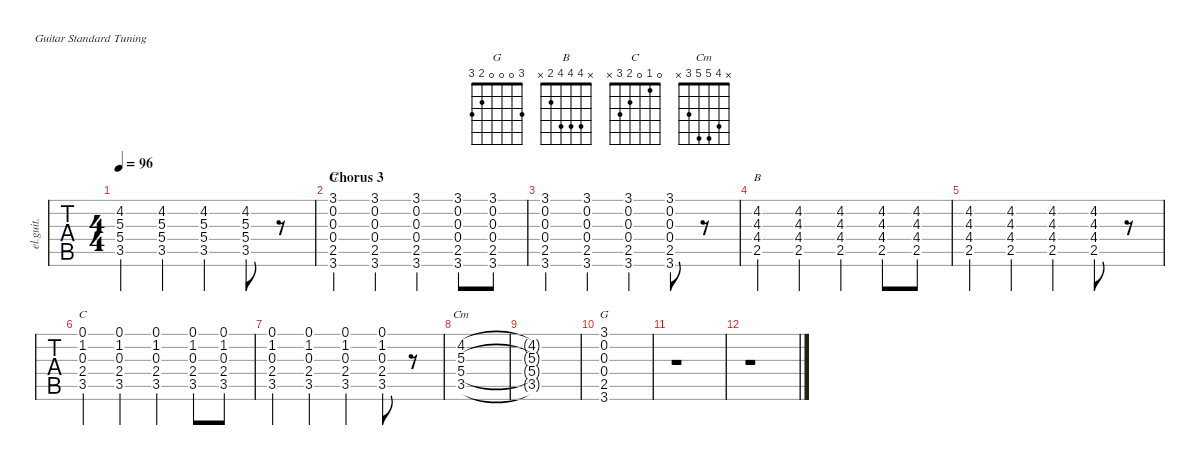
\defaultSystemsLayout 4
\hideDynamics
\bracketExtendMode nobrackets
\track ("Guitar L1" "el.guit.") {instrument electricguitarclean}
\staff {tabs}
\tuning (E4 B3 G3 D3 A2 E2)
\chord ("G" 3 0 0 0 2 3) {showfingering false}
\chord ("B" x 4 4 4 2 x) {showfingering false}
\chord ("C" 0 1 0 2 3 x) {showfingering false}
\chord ("Cm" x 4 5 5 3 x) {showfingering false}
\ts (4 4)
\tempo 96
\clef g2
\ks g
(3.5{acc forcenatural} 5.4{acc forcenatural} 5.3{acc forcenatural} 4.2{acc b}).4{dy mf} (3.5{acc forcenatural} 5.4{acc forcenatural} 5.3{acc forcenatural} 4.2{acc b}).4 (3.5{acc forcenatural} 5.4{acc forcenatural} 5.3{acc forcenatural} 4.2{acc b}).4 (3.5{acc forcenatural} 5.4{acc forcenatural} 5.3{acc forcenatural} 4.2{acc b}).8 r.8 |
\section ("" "Chorus 3")
(3.6{acc forcenatural} 2.5{acc forcenatural} 0.4{acc forcenatural} 0.3{acc forcenatural} 0.2{acc forcenatural} 3.1{acc forcenatural}).4{ch "G"} (3.6{acc forcenatural} 2.5{acc forcenatural} 0.4{acc forcenatural} 0.3{acc forcenatural} 0.2{acc forcenatural} 3.1{acc forcenatural}).4 (3.6{acc forcenatural} 2.5{acc forcenatural} 0.4{acc forcenatural} 0.3{acc forcenatural} 0.2{acc forcenatural} 3.1{acc forcenatural}).4 (3.6{acc forcenatural} 2.5{acc forcenatural} 0.4{acc forcenatural} 0.3{acc forcenatural} 0.2{acc forcenatural} 3.1{acc forcenatural}).8 (3.6{acc forcenatural} 2.5{acc forcenatural} 0.4{acc forcenatural} 0.3{acc forcenatural} 0.2{acc forcenatural} 3.1{acc forcenatural}).8 |
(3.6{acc forcenatural} 2.5{acc forcenatural} 0.4{acc forcenatural} 0.3{acc forcenatural} 0.2{acc forcenatural} 3.1{acc forcenatural}).4 (3.6{acc forcenatural} 2.5{acc forcenatural} 0.4{acc forcenatural} 0.3{acc forcenatural} 0.2{acc forcenatural} 3.1{acc forcenatural}).4 (3.6{acc forcenatural} 2.5{acc forcenatural} 0.4{acc forcenatural} 0.3{acc forcenatural} 0.2{acc forcenatural} 3.1{acc forcenatural}).4 (3.6{acc forcenatural} 2.5{acc forcenatural} 0.4{acc forcenatural} 0.3{acc forcenatural} 0.2{acc forcenatural} 3.1{acc forcenatural}).8 r.8 |
(2.5{acc forcenatural} 4.4{acc #} 4.3{acc forcenatural} 4.2{acc #}).4{ch "B"} (2.5{acc forcenatural} 4.4{acc #} 4.3{acc forcenatural} 4.2{acc #}).4 (2.5{acc forcenatural} 4.4{acc #} 4.3{acc forcenatural} 4.2{acc #}).4 (2.5{acc forcenatural} 4.4{acc #} 4.3{acc forcenatural} 4.2{acc #}).8 (2.5{acc forcenatural} 4.4{acc #} 4.3{acc forcenatural} 4.2{acc #}).8 |
(2.5{acc forcenatural} 4.4{acc #} 4.3{acc forcenatural} 4.2{acc #}).4 (2.5{acc forcenatural} 4.4{acc #} 4.3{acc forcenatural} 4.2{acc #}).4 (2.5{acc forcenatural} 4.4{acc #} 4.3{acc forcenatural} 4.2{acc #}).4 (2.5{acc forcenatural} 4.4{acc #} 4.3{acc forcenatural} 4.2{acc #}).8 r.8 |
(3.5{acc forcenatural} 2.4{acc forcenatural} 0.3{acc forcenatural} 1.2{acc forcenatural} 0.1{acc forcenatural}).4{ch "C"} (3.5{acc forcenatural} 2.4{acc forcenatural} 0.3{acc forcenatural} 1.2{acc forcenatural} 0.1{acc forcenatural}).4 (3.5{acc forcenatural} 2.4{acc forcenatural} 0.3{acc forcenatural} 1.2{acc forcenatural} 0.1{acc forcenatural}).4 (3.5{acc forcenatural} 2.4{acc forcenatural} 0.3{acc forcenatural} 1.2{acc forcenatural} 0.1{acc forcenatural}).8 (3.5{acc forcenatural} 2.4{acc forcenatural} 0.3{acc forcenatural} 1.2{acc forcenatural} 0.1{acc forcenatural}).8 |
(3.5{acc forcenatural} 2.4{acc forcenatural} 0.3{acc forcenatural} 1.2{acc forcenatural} 0.1{acc forcenatural}).4 (3.5{acc forcenatural} 2.4{acc forcenatural} 0.3{acc forcenatural} 1.2{acc forcenatural} 0.1{acc forcenatural}).4 (3.5{acc forcenatural} 2.4{acc forcenatural} 0.3{acc forcenatural} 1.2{acc forcenatural} 0.1{acc forcenatural}).4 (3.5{acc forcenatural} 2.4{acc forcenatural} 0.3{acc forcenatural} 1.2{acc forcenatural} 0.1{acc forcenatural}).8 r.8 |
(3.5{acc forcenatural} 5.4{acc forcenatural} 5.3{acc forcenatural} 4.2{acc b}).1{ch "Cm"} |
(3.5{t acc forcenatural} 5.4{t acc forcenatural} 5.3{t acc forcenatural} 4.2{t acc b}).1 |
(3.6{acc forcenatural} 2.5{acc forcenatural} 0.4{acc forcenatural} 0.3{acc forcenatural} 0.2{acc forcenatural} 3.1{acc forcenatural}).1{ch "G"} |
r.1 |
r.1
